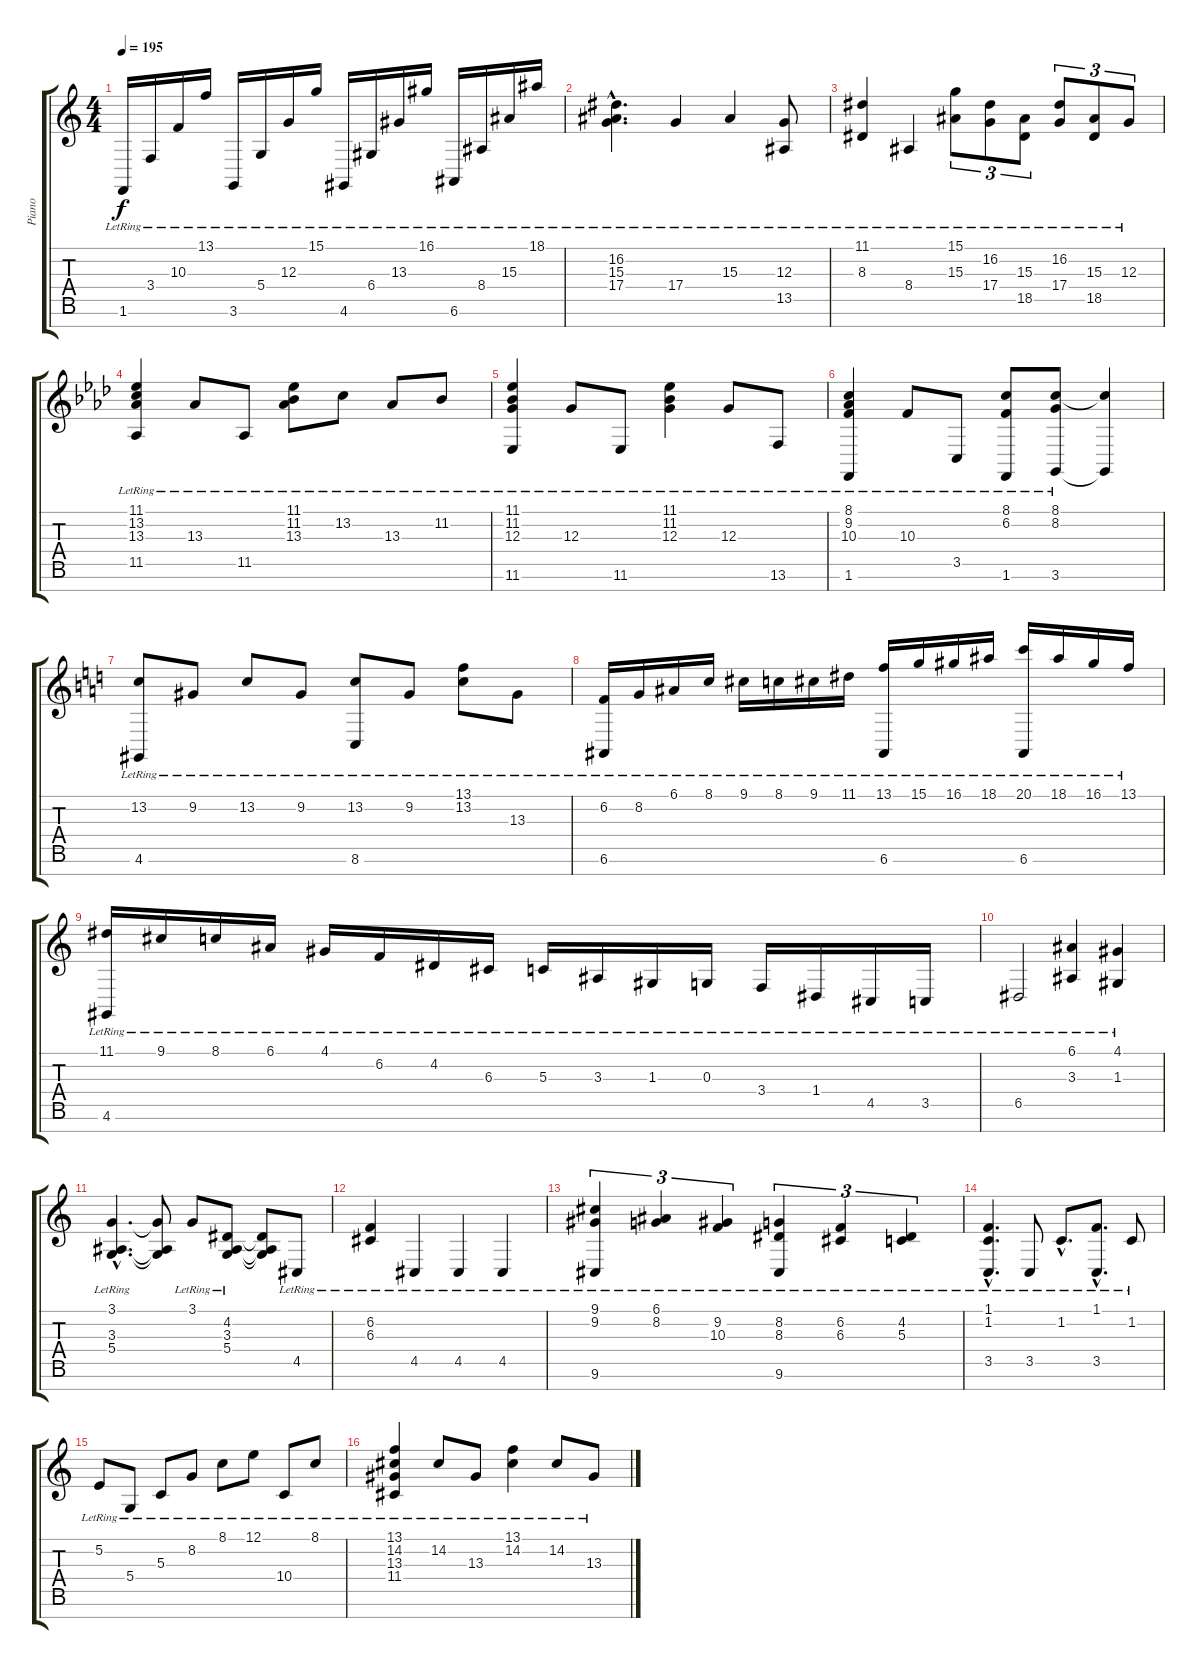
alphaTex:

\track ("Piano" "Piano") {instrument brightacousticpiano}
\staff {score tabs}
\tuning (E4 B3 G3 D3 A2 E2 B1) {hide}
\ts (4 4)
\tempo 195
\clef g2
\ks c
1.6{lr}.16{dy f} 3.4{lr}.16 10.3{lr}.16 13.1{lr}.16 3.6{lr}.16 5.4{lr}.16 12.3{lr}.16 15.1{lr}.16 4.6{lr}.16 6.4{lr}.16 13.3{lr}.16 16.1{lr}.16 6.6{lr}.16 8.4{lr}.16 15.3{lr}.16 18.1{lr}.16 |
(16.2{hac lr} 15.3{hac lr} 17.4{hac lr}).4{d} 17.4{lr}.4 15.3{lr}.4 (12.3{lr} 13.5{lr}).8 |
(11.1{lr} 8.3{lr}).4 8.4{lr}.4 (15.1{lr} 15.3{lr}).8{tu (3 2)} (16.2{lr} 17.4{lr}).8{tu (3 2)} (15.3{lr} 18.5{lr}).8{tu (3 2)} (16.2{lr} 17.4{lr}).8{tu (3 2)} (15.3{lr} 18.5{lr}).8{tu (3 2)} 12.3{lr}.8{tu (3 2)} |
\ks fminor
(11.1{lr} 13.2{lr} 13.3{lr} 11.5{lr}).4 13.3{lr}.8 11.5{lr}.8 (11.1{lr} 11.2{lr} 13.3{lr}).8 13.2{lr}.8 13.3{lr}.8 11.2{lr}.8 |
(11.1{lr} 11.2{lr} 12.3{lr} 11.6{lr}).4 12.3{lr}.8 11.6{lr}.8 (11.1{lr} 11.2{lr} 12.3{lr}).4 12.3{lr}.8 13.6{lr}.8 |
(8.1{lr} 9.2{lr} 10.3{lr} 1.6{lr}).4 10.3{lr}.8 3.5{lr}.8 (8.1{lr} 6.2{lr} 1.6{lr}).8 (8.1{lr} 8.2{lr} 3.6{lr}).8 (8.1{t} 3.6{t}).4 |
\ks c
(13.2{lr} 4.6{lr}).8 9.2{lr}.8 13.2{lr}.8 9.2{lr}.8 (13.2{lr} 8.6{lr}).8 9.2{lr}.8 (13.1{lr} 13.2{lr}).8 13.3{lr}.8 |
(6.2{lr} 6.6{lr}).16 8.2{lr}.16 6.1{lr}.16 8.1{lr}.16 9.1{lr}.16 8.1{lr}.16 9.1{lr}.16 11.1{lr}.16 (13.1{lr} 6.6{lr}).16 15.1{lr}.16 16.1{lr}.16 18.1{lr}.16 (20.1{lr} 6.6{lr}).16 18.1{lr}.16 16.1{lr}.16 13.1{lr}.16 |
(11.1{lr} 4.6{lr}).16 9.1{lr}.16 8.1{lr}.16 6.1{lr}.16 4.1{lr}.16 6.2{lr}.16 4.2{lr}.16 6.3{lr}.16 5.3{lr}.16 3.3{lr}.16 1.3{lr}.16 0.3{lr}.16 3.4{lr}.16 1.4{lr}.16 4.5{lr}.16 3.5{lr}.16 |
6.5{lr}.2 (6.1{lr} 3.3{lr}).4 (4.1{lr} 1.3{lr}).4 |
(3.1{hac lr} 3.3{hac lr} 5.4{hac lr}).4{d} (3.1{t} 3.3{t} 5.4{t}).8 3.1{lr}.8 (4.2{lr} 3.3{lr} 5.4{lr}).8 (4.2{t} 3.3{t} 5.4{t}).8 4.5{lr}.8 |
(6.2{lr} 6.3{lr}).4 4.5{lr}.4 4.5{lr}.4 4.5{lr}.4 |
(9.1{lr} 9.2{lr} 9.6{lr}).4{tu (3 2)} (6.1{lr} 8.2{lr}).4{tu (3 2)} (9.2{lr} 10.3{lr}).4{tu (3 2)} (8.2{lr} 8.3{lr} 9.6{lr}).4{tu (3 2)} (6.2{lr} 6.3{lr}).4{tu (3 2)} (4.2{lr} 5.3{lr}).4{tu (3 2)} |
(1.1{hac lr} 1.2{hac lr} 3.5{hac lr}).4{d} 3.5{lr}.8 1.2{hac lr}.8{d} (1.1{hac lr} 3.5{hac lr}).8{d} 1.2{lr}.8 |
5.2{lr}.8 5.4{lr}.8 5.3{lr}.8 8.2{lr}.8 8.1{lr}.8 12.1{lr}.8 10.4{lr}.8 8.1{lr}.8 |
(13.1{lr} 14.2{lr} 13.3{lr} 11.4{lr}).4 14.2{lr}.8 13.3{lr}.8 (13.1{lr} 14.2{lr}).4 14.2{lr}.8 13.3{lr}.8
